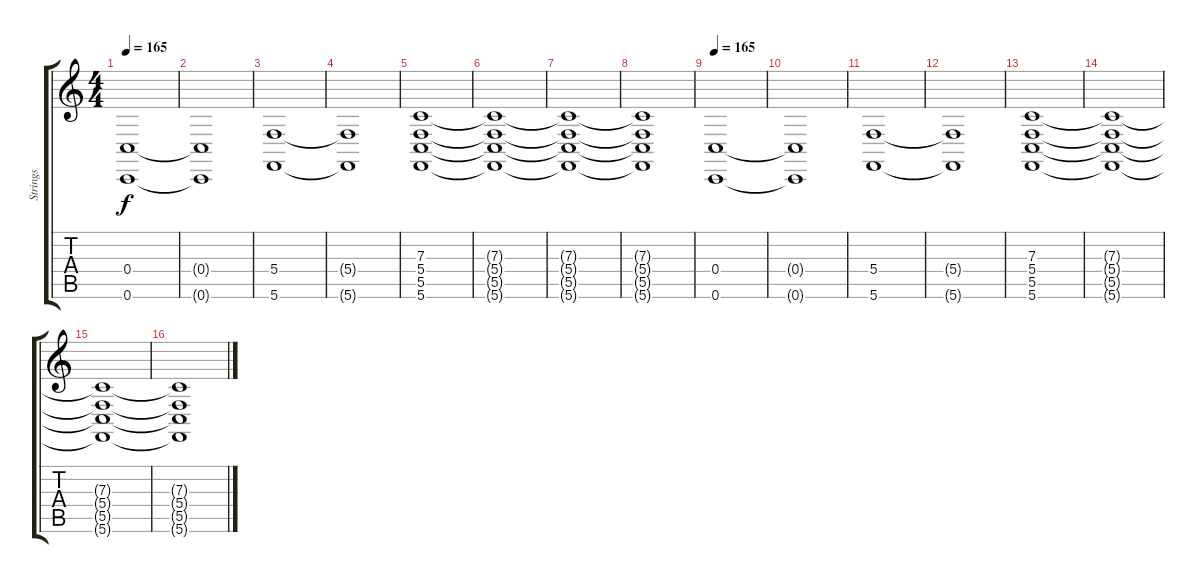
\track ("Strings" "Strings") {instrument stringensemble1}
\staff {score tabs}
\tuning (D4 A3 F3 C3 G2 C2) {hide}
\ts (4 4)
\tempo 165
\clef g2
\ks c
(0.4 0.6).1{dy f volume 10} |
(0.4{t} 0.6{t}).1 |
(5.4 5.6).1 |
(5.4{t} 5.6{t}).1 |
(7.3 5.4 5.5 5.6).1{volume 8} |
(7.3{t} 5.4{t} 5.5{t} 5.6{t}).1 |
(7.3{t} 5.4{t} 5.5{t} 5.6{t}).1 |
(7.3{t} 5.4{t} 5.5{t} 5.6{t}).1 |
\tempo 165
(0.4 0.6).1{volume 10} |
(0.4{t} 0.6{t}).1 |
(5.4 5.6).1 |
(5.4{t} 5.6{t}).1 |
(7.3 5.4 5.5 5.6).1{volume 8} |
(7.3{t} 5.4{t} 5.5{t} 5.6{t}).1 |
(7.3{t} 5.4{t} 5.5{t} 5.6{t}).1 |
(7.3{t} 5.4{t} 5.5{t} 5.6{t}).1
